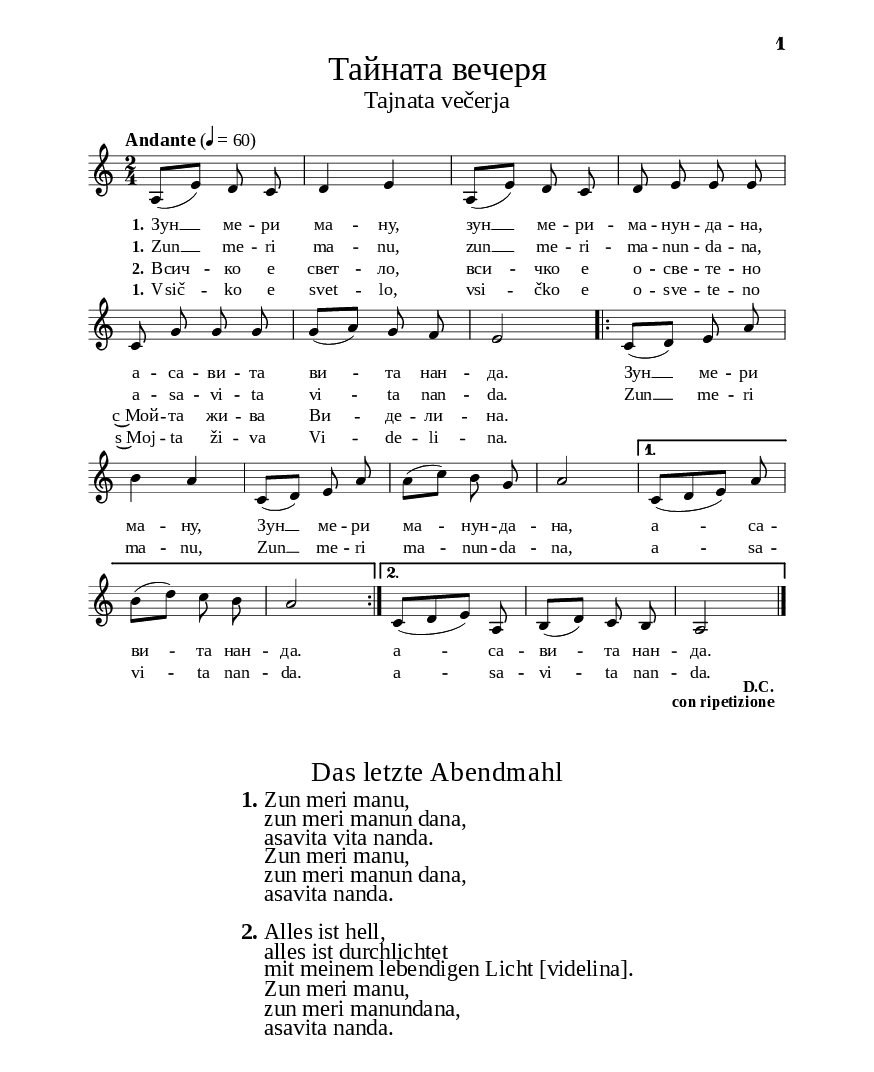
\version "2.24.4"

% include paper part and global functions
\include "include/globals.ily"

\bookpart {
  \label #'ref066_1
  \tocItem \markup "Тайната вечеря – Tajnata večerja"
  \include "include/bookpart-paper.ily"
  \score {
    \include "include/score-layout.ily"

    \new Voice \absolute  {
      \clef treble
      \key a \minor
      \time 2/4
      \tempoFunc "Andante" 4 "60"
      \autoBeamOff

      a8 ([ e'8 ]) d'8 c'8 | d'4 e'4 | a8 ([ e'8 ])  d'8 c'8 | d'8 e'8 e'8 e'8 \break |
      c'8 g'8 g'8 g'8 | g'8 ([a'8]) g'8 f'8 | e'2 \repeat volta 2 {
        c'8 ([ d'8 ]) e'8 a'8 |\break
        b'4 a'4 | c'8 ([ d'8 ]) e'8 a'8 | a'8 ([ c''8 ]) b'8 g'8 | a'2 |
      } \alternative {
        {
          c'8 ([ d' e' ]) a'  | \break
          b'8 ([ d''8 ]) c''8 b'8 | a'2 |
        } {  c'8 ([ d'8 e'8 ]) a8 | b8 ([ d'8 ]) c'8 b8 | a2 | \bar "|." \break }
      }
    }

    \addlyrics {
      \set stanza = "1." Зун __ ме -- ри ма -- ну, зун __ ме -- ри -- ма -- нун -- да -- на,
      а -- са -- ви -- та ви -- та нан -- да. Зун __ ме -- ри
      ма -- ну, Зун __ ме -- ри ма -- нун -- да -- на, а -- са --
      ви -- та  нан -- да.  а -- са -- ви -- та  нан -- да.
    }

    \addlyrics {
      \set stanza = "1." Zun __ me -- ri ma -- nu, zun __ me -- ri -- ma -- nun -- da -- na,
      a -- sa -- vi -- ta vi -- ta nan -- da. Zun __ me -- ri
      ma -- nu, Zun __ me -- ri ma -- nun -- da -- na, a -- sa --
      vi -- ta  nan -- da.  a -- sa -- vi -- ta  nan -- da.
    }

    \addlyrics {
      \set stanza = "2." Всич -- ко е свет -- ло, вси -- чко е о -- све -- те -- но
      с~Мой -- та жи -- ва Ви -- де -- ли -- на.
    }


    \addlyrics {
      \set stanza = "1." Vsič -- ko e svet -- lo, vsi -- čko e o -- sve -- te -- no
      s~Moj -- ta ži -- va Vi -- de -- li -- na.
    }


    \header {
      title = \titleFunc "Тайната вечеря" "Tajnata večerja"
    }

    \midi{}

  } % score

  \markup \dc-two "D.C." "con ripetizione"

  \markup \vspace #2

  % include foreign translation(s) of the song
  \version "2.24.4"

\markup \fill-line { \fontsize #deTitleFontSize "Das letzte Abendmahl" }
\markup \null
\markup \abs-fontsize #11 \override #`(baseline-skip . ,bgCoupletBaselineSkip) {
  \fill-line {
    \hspace #0.1
    \column {
      \line {
        \bold "1."
        \column {
          "Zun meri manu,"
          "zun meri manun dana,"
          "asavita vita nanda."
          "Zun meri manu,"
          "zun meri manun dana,"
          "asavita nanda."
        }
      }
      \vspace #1
      \line {
        \bold "2."
        \column {
          "Alles ist hell,"
          "alles ist durchlichtet"
          "mit meinem lebendigen Licht [videlina]."
          "Zun meri manu,"
          "zun meri manundana,"
          "asavita nanda."
        }
      }
    }
    \hspace #0.1
  }
}


} % bookpart
